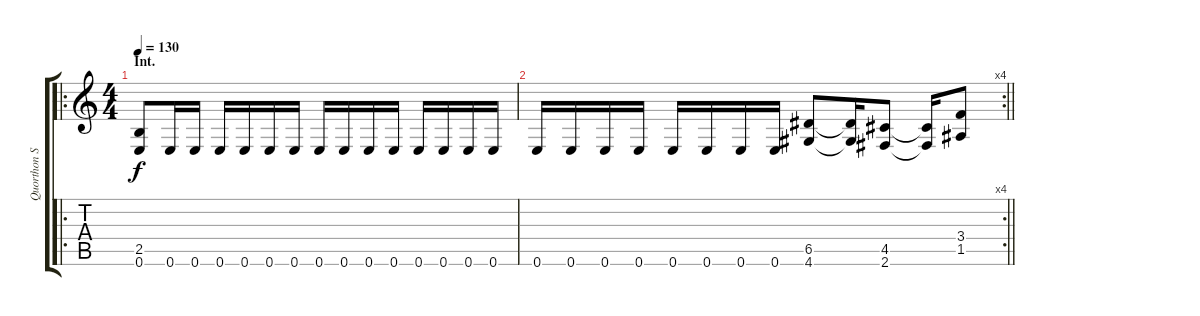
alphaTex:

\track ("Quorthon Seth" "Quorthon S") {instrument distortionguitar}
\staff {score tabs}
\tuning (E4 B3 G3 D3 A2 E2) {hide}
\ro
\ts (4 4)
\section ("" "Int.")
\tempo 130
\clef g2
\ks c
(2.5 0.6).8{dy f} 0.6.16 0.6.16 0.6.16 0.6.16 0.6.16 0.6.16 0.6.16 0.6.16 0.6.16 0.6.16 0.6.16 0.6.16 0.6.16 0.6.16 |
\rc 4
\barLineRight lightlight
0.6.16 0.6.16 0.6.16 0.6.16 0.6.16 0.6.16 0.6.16 0.6.16 (6.5 4.6).8 (6.5{t} 4.6{t}).16 (4.5 2.6).8 (4.5{t} 2.6{t}).16 (3.4 1.5).8
